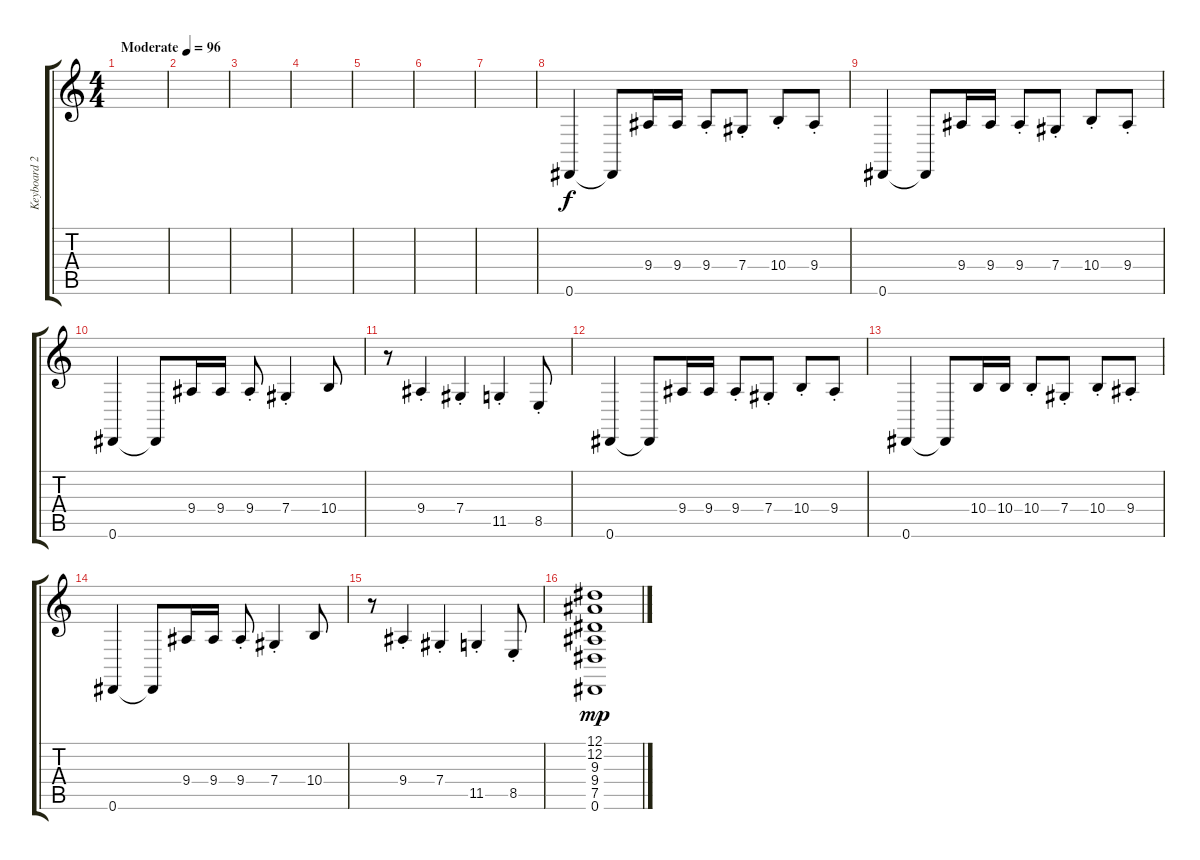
\track ("Keyboard 2" "Keyboard 2") {instrument stringensemble1}
\staff {score tabs}
\tuning (Eb4 Bb3 Gb3 Db3 Ab2 Eb2) {hide}
\ts (4 4)
\tempo (96 "Moderate")
\clef g2
\ks c
|
|
|
|
|
|
|
0.6.4 0.6{t}.8 9.4.16 9.4.16 9.4{st}.8 7.4{st}.8 10.4{st}.8 9.4{st}.8 |
0.6.4 0.6{t}.8 9.4.16 9.4.16 9.4{st}.8 7.4{st}.8 10.4{st}.8 9.4{st}.8 |
0.6.4 0.6{t}.8 9.4.16 9.4.16 9.4{st}.8 7.4{st}.4 10.4.8 |
r.8 9.4{st}.4 7.4{st}.4 11.5{st}.4 8.5{st}.8 |
0.6.4 0.6{t}.8 9.4.16 9.4.16 9.4{st}.8 7.4{st}.8 10.4{st}.8 9.4{st}.8 |
0.6.4 0.6{t}.8 10.4.16 10.4.16 10.4{st}.8 7.4{st}.8 10.4{st}.8 9.4{st}.8 |
0.6.4 0.6{t}.8 9.4.16 9.4.16 9.4{st}.8 7.4{st}.4 10.4.8 |
r.8 9.4{st}.4 7.4{st}.4 11.5{st}.4 8.5{st}.8 |
(12.1 12.2 9.3 9.4 7.5 0.6).1{dy mp}
